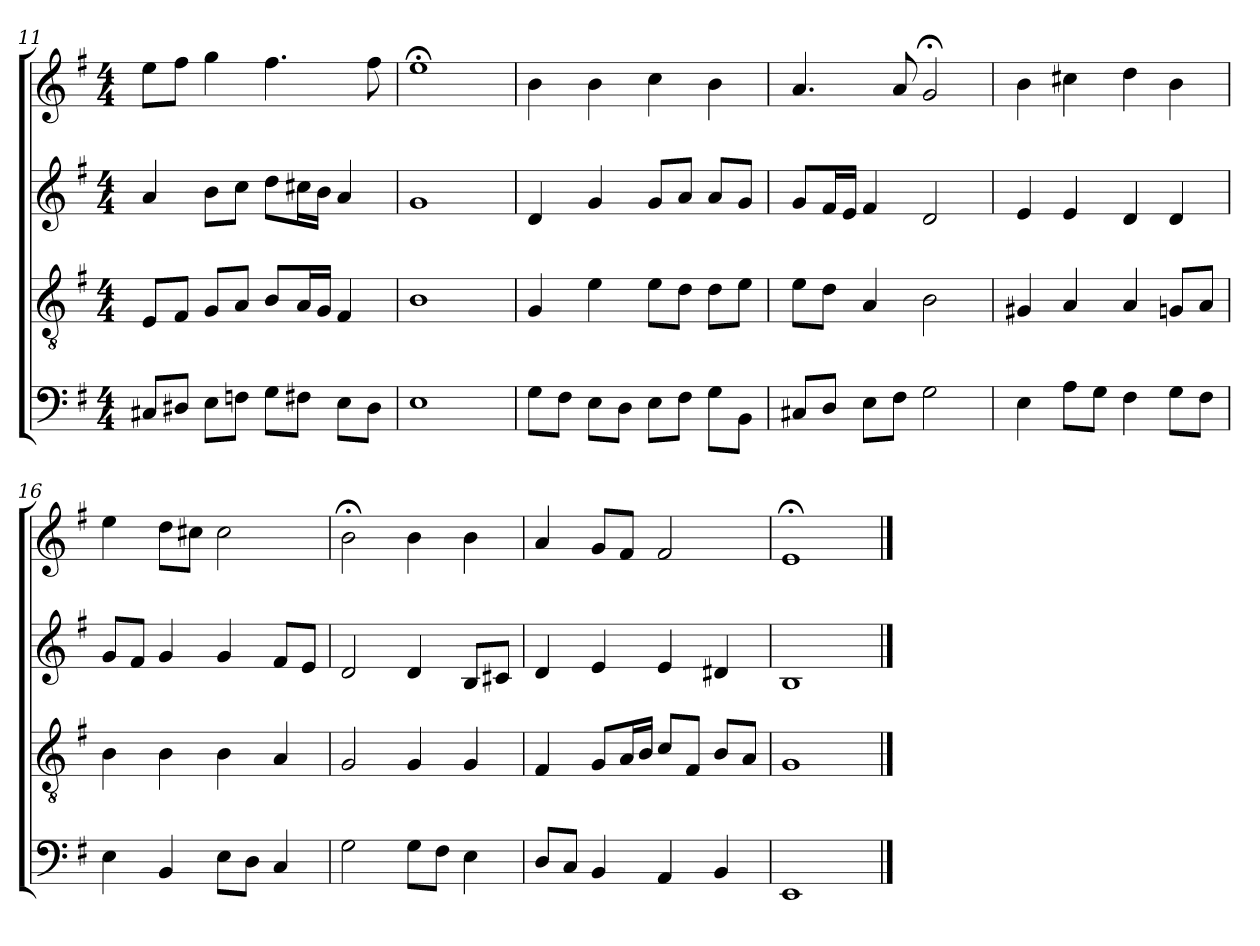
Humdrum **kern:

**kern	**kern	**kern	**kern
*part4	*part3	*part2	*part1
*staff4	*staff3	*staff2	*staff1
!!LO:LB:g=z
*clefF4	*clefGv2	*clefG2	*clefG2
*k[f#]	*k[f#]	*k[f#]	*k[f#]
*M4/4	*M4/4	*M4/4	*M4/4
=11	=11	=11	=11
8C#X/L	8E/L	4a/	8ee\L
8D#X/J	8F#/J	.	8ff#\J
8E\L	8G/L	8b\L	4gg\
8Fn\J	8A/J	8cc\J	.
8G\L	8B/L	8dd\L	4.ff#\
8F#X\J	16A/L	16cc#X\L	.
.	16G/JJ	16b\JJ	.
8E\L	4F#/	4a/	.
8D#\J	.	.	8ff#\
=12	=12	=12	=12
1E	1B	1g	1ee;
=13	=13	=13	=13
8G\L	4G/	4d/	4b\
8F#\J	.	.	.
8E\L	4e\	4g/	4b\
8D\J	.	.	.
8E\L	8e\L	8g/L	4cc\
8F#\J	8d\J	8a/J	.
8G\L	8d\L	8a/L	4b\
8BB\J	8e\J	8g/J	.
=14	=14	=14	=14
8C#X/L	8e\L	8g/L	4.a/
8D/J	8d\J	16f#/L	.
.	.	16e/JJ	.
8E\L	4A/	4f#/	.
8F#\J	.	.	8a/
2G\	2B\	2d/	2g;/
=15	=15	=15	=15
4E\	4G#X/	4e/	4b\
8A\L	4A/	4e/	4cc#X\
8G\J	.	.	.
4F#\	4A/	4d/	4dd\
8G\L	8Gn/L	4d/	4b\
8F#\J	8A/J	.	.
=16	=16	=16	=16
4E\	4B\	8g/L	4ee\
.	.	8f#/J	.
4BB/	4B\	4g/	8dd\L
.	.	.	8cc#X\J
8E\L	4B\	4g/	2cc#\
8D\J	.	.	.
4C/	4A/	8f#/L	.
.	.	8e/J	.
!!LO:PB:g=z
=17	=17	=17	=17
2G\	2G/	2d/	2b;\
8G\L	4G/	4d/	4b\
8F#\J	.	.	.
4E\	4G/	8B/L	4b\
.	.	8c#X/J	.
=18	=18	=18	=18
8D/L	4F#/	4d/	4a/
8C/J	.	.	.
4BB/	8G/L	4e/	8g/L
.	16A/L	.	8f#/J
.	16B/JJ	.	.
4AA/	8c/L	4e/	2f#/
.	8F#/J	.	.
4BB/	8B/L	4d#X/	.
.	8A/J	.	.
=19	=19	=19	=19
1EE	1G	1B	1e;
==	==	==	==
*-	*-	*-	*-
